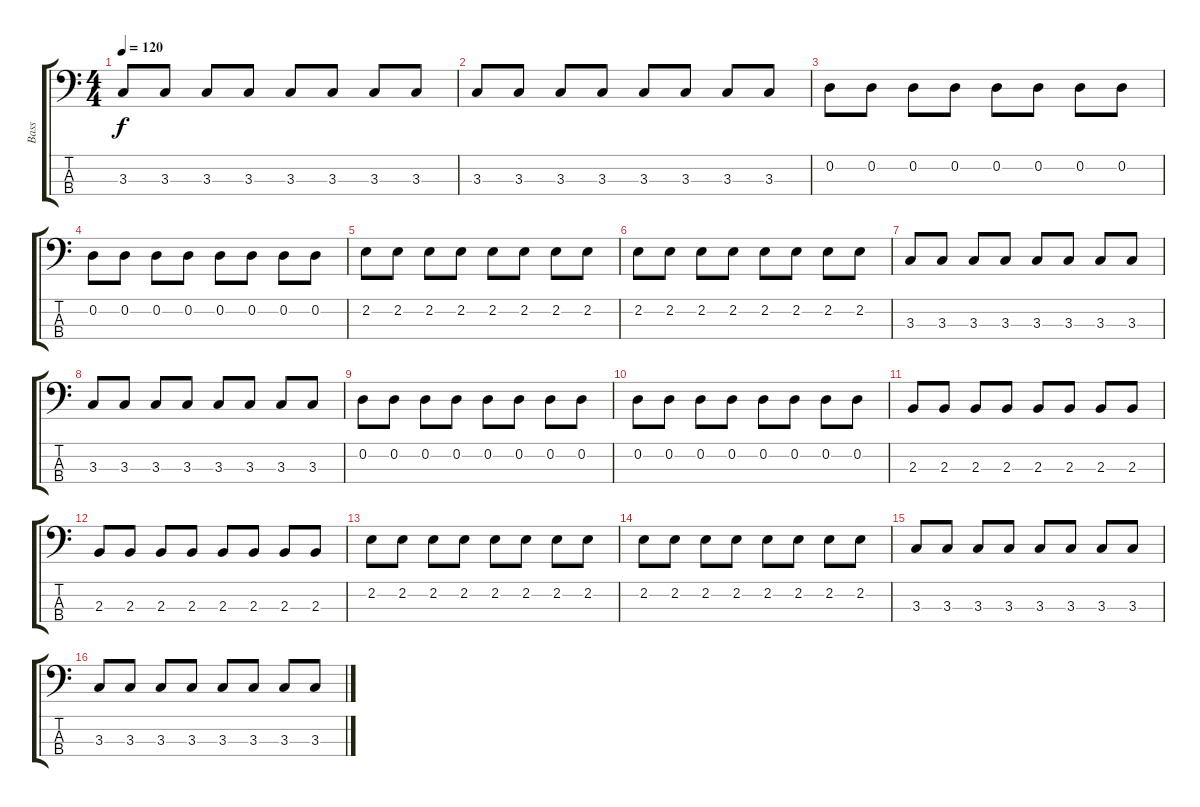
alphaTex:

\track ("Bass" "Bass") {instrument electricbasspick}
\staff {score tabs}
\tuning (G2 D2 A1 E1) {hide}
\ts (4 4)
\tempo 120
\clef f4
\ks c
3.3.8{dy f} 3.3.8 3.3.8 3.3.8 3.3.8 3.3.8 3.3.8 3.3.8 |
3.3.8 3.3.8 3.3.8 3.3.8 3.3.8 3.3.8 3.3.8 3.3.8 |
0.2.8 0.2.8 0.2.8 0.2.8 0.2.8 0.2.8 0.2.8 0.2.8 |
0.2.8 0.2.8 0.2.8 0.2.8 0.2.8 0.2.8 0.2.8 0.2.8 |
2.2.8 2.2.8 2.2.8 2.2.8 2.2.8 2.2.8 2.2.8 2.2.8 |
2.2.8 2.2.8 2.2.8 2.2.8 2.2.8 2.2.8 2.2.8 2.2.8 |
3.3.8 3.3.8 3.3.8 3.3.8 3.3.8 3.3.8 3.3.8 3.3.8 |
3.3.8 3.3.8 3.3.8 3.3.8 3.3.8 3.3.8 3.3.8 3.3.8 |
0.2.8 0.2.8 0.2.8 0.2.8 0.2.8 0.2.8 0.2.8 0.2.8 |
0.2.8 0.2.8 0.2.8 0.2.8 0.2.8 0.2.8 0.2.8 0.2.8 |
2.3.8 2.3.8 2.3.8 2.3.8 2.3.8 2.3.8 2.3.8 2.3.8 |
2.3.8 2.3.8 2.3.8 2.3.8 2.3.8 2.3.8 2.3.8 2.3.8 |
2.2.8 2.2.8 2.2.8 2.2.8 2.2.8 2.2.8 2.2.8 2.2.8 |
2.2.8 2.2.8 2.2.8 2.2.8 2.2.8 2.2.8 2.2.8 2.2.8 |
3.3.8 3.3.8 3.3.8 3.3.8 3.3.8 3.3.8 3.3.8 3.3.8 |
3.3.8 3.3.8 3.3.8 3.3.8 3.3.8 3.3.8 3.3.8 3.3.8
